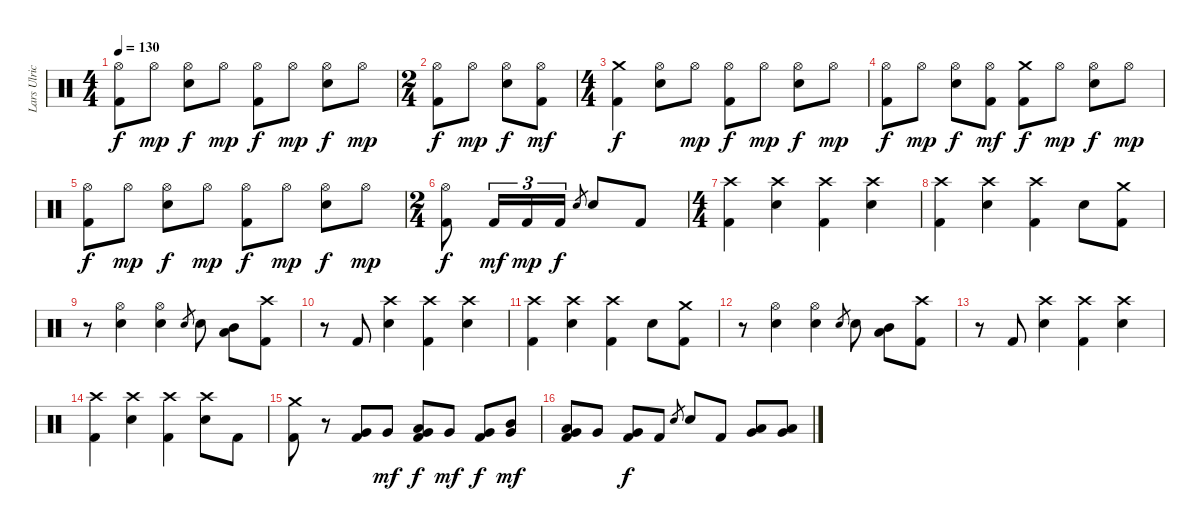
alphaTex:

\track ("Lars Ulrich" "Lars Ulric") {instrument percussion}
\staff {score}
\articulation defaults
\ts (4 4)
\tempo 130
\clef neutral
\ks c
("Hi-Hat (open)" "Kick (hit) 2").8{dy f} "Hi-Hat (open)".8{dy mp} ("Hi-Hat (open)" "Electric Snare (hit)").8{dy f} "Hi-Hat (open)".8{dy mp} ("Hi-Hat (open)" "Kick (hit) 2").8{dy f} "Hi-Hat (open)".8{dy mp} ("Hi-Hat (open)" "Electric Snare (hit)").8{dy f} "Hi-Hat (open)".8{dy mp} |
\ts (2 4)
("Hi-Hat (open)" "Kick (hit) 2").8{dy f} "Hi-Hat (open)".8{dy mp} ("Hi-Hat (open)" "Electric Snare (hit)").8{dy f} ("Hi-Hat (open)" "Kick (hit) 2").8{dy mf} |
\ts (4 4)
("Crash medium (hit)" "Kick (hit) 2").4{dy f} ("Hi-Hat (open)" "Electric Snare (hit)").8 "Hi-Hat (open)".8{dy mp} ("Hi-Hat (open)" "Kick (hit) 2").8{dy f} "Hi-Hat (open)".8{dy mp} ("Hi-Hat (open)" "Electric Snare (hit)").8{dy f} "Hi-Hat (open)".8{dy mp} |
("Hi-Hat (open)" "Kick (hit) 2").8{dy f} "Hi-Hat (open)".8{dy mp} ("Hi-Hat (open)" "Electric Snare (hit)").8{dy f} ("Hi-Hat (open)" "Kick (hit) 2").8{dy mf} ("Crash medium (hit)" "Kick (hit) 2").8{dy f} "Hi-Hat (open)".8{dy mp} ("Hi-Hat (open)" "Electric Snare (hit)").8{dy f} "Hi-Hat (open)".8{dy mp} |
("Hi-Hat (open)" "Kick (hit) 2").8{dy f} "Hi-Hat (open)".8{dy mp} ("Hi-Hat (open)" "Electric Snare (hit)").8{dy f} "Hi-Hat (open)".8{dy mp} ("Hi-Hat (open)" "Kick (hit) 2").8{dy f} "Hi-Hat (open)".8{dy mp} ("Hi-Hat (open)" "Electric Snare (hit)").8{dy f} "Hi-Hat (open)".8{dy mp} |
\ts (2 4)
("Hi-Hat (open)" "Kick (hit) 2").8{dy f} "Kick (hit) 2".16{tu (3 2) dy mf} "Kick (hit) 2".16{tu (3 2) dy mp} "Kick (hit) 2".16{tu (3 2) dy f} "Electric Snare (hit)".8{gr} "Electric Snare (hit)".8 "Kick (hit) 2".8 |
\ts (4 4)
("Crash high (hit)" "Kick (hit) 2").4 ("Crash high (hit)" "Electric Snare (hit)").4 ("Crash high (hit)" "Kick (hit) 2").4 ("Crash high (hit)" "Electric Snare (hit)").4 |
("Crash high (hit)" "Kick (hit) 2").4 ("Crash high (hit)" "Electric Snare (hit)").4 ("Crash high (hit)" "Kick (hit) 2").4 "Electric Snare (hit)".8 ("Crash medium (hit)" "Kick (hit) 2").8 |
r.8 ("Hi-Hat (open)" "Electric Snare (hit)").4 ("Hi-Hat (open)" "Electric Snare (hit)").4 "Electric Snare (hit)".8{gr} "Electric Snare (hit)".8 ("Mid Tom (hit)" "Low Tom (hit)").8 ("Crash high (hit)" "Kick (hit) 2").8 |
r.8 "Kick (hit) 2".8 ("Crash high (hit)" "Electric Snare (hit)").4 ("Crash high (hit)" "Kick (hit) 2").4 ("Crash high (hit)" "Electric Snare (hit)").4 |
("Crash high (hit)" "Kick (hit) 2").4 ("Crash high (hit)" "Electric Snare (hit)").4 ("Crash high (hit)" "Kick (hit) 2").4 "Electric Snare (hit)".8 ("Crash medium (hit)" "Kick (hit) 2").8 |
r.8 ("Hi-Hat (open)" "Electric Snare (hit)").4 ("Hi-Hat (open)" "Electric Snare (hit)").4 "Electric Snare (hit)".8{gr} "Electric Snare (hit)".8 ("Mid Tom (hit)" "Low Tom (hit)").8 ("Crash high (hit)" "Kick (hit) 2").8 |
r.8 "Kick (hit) 2".8 ("Crash high (hit)" "Electric Snare (hit)").4 ("Crash high (hit)" "Kick (hit) 2").4 ("Crash high (hit)" "Electric Snare (hit)").4 |
("Crash high (hit)" "Kick (hit) 2").4 ("Crash high (hit)" "Electric Snare (hit)").4 ("Crash high (hit)" "Kick (hit) 2").4 ("Crash high (hit)" "Electric Snare (hit)").8 "Kick (hit) 2".8 |
("Crash medium (hit)" "Kick (hit) 2").8 r.8 ("Very Low Tom (hit)" "Kick (hit) 2").8 "Very Low Tom (hit)".8{dy mf} ("Low Tom (hit)" "Very Low Tom (hit)" "Kick (hit) 2").8{dy f} "Very Low Tom (hit)".8{dy mf} ("Very Low Tom (hit)" "Kick (hit) 2").8{dy f} ("Mid Tom (hit)" "Very Low Tom (hit)").8{dy mf} |
("Low Tom (hit)" "Very Low Tom (hit)" "Kick (hit) 2").8 "Very Low Tom (hit)".8 ("Very Low Tom (hit)" "Kick (hit) 2").8{dy f} "Kick (hit) 2".8 "Electric Snare (hit)".8{gr} "Electric Snare (hit)".8 "Kick (hit) 2".8 ("Low Tom (hit)" "Very Low Tom (hit)").8 ("Low Tom (hit)" "Very Low Tom (hit)").8
